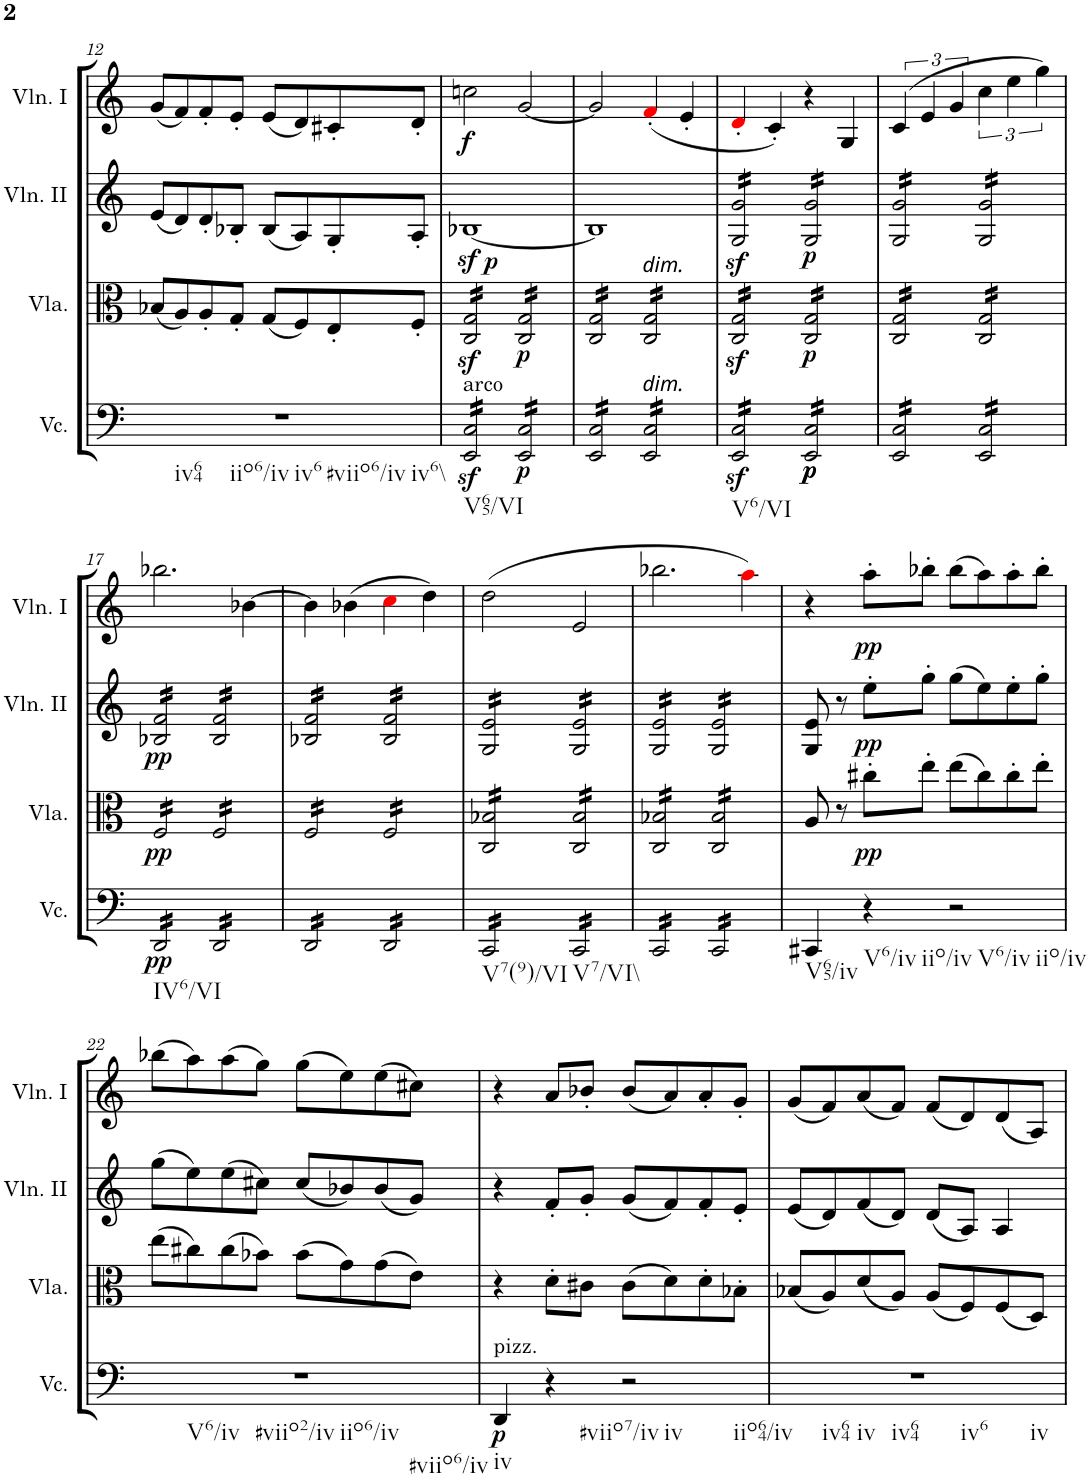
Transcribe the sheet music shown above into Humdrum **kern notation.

**kern	**dynam	**kern	**dynam	**kern	**dynam	**kern	**dynam
*part4	*part4	*part3	*part3	*part2	*part2	*part1	*part1
*staff4	*staff4	*staff3	*staff3	*staff2	*staff2	*staff1	*staff1
*I"Violoncello	*	*I"Viola	*	*I"Violino II	*	*I"Violino I	*
*I'Vc.	*	*I'Vla.	*	*I'Vln. II	*	*I'Vln. I	*
!!LO:PB:g=z
*clefF4	*	*clefC3	*	*clefG2	*	*clefG2	*
*k[]	*	*k[]	*	*k[]	*	*k[]	*
*M2/2	*	*M2/2	*	*M2/2	*	*M2/2	*
*met(c|)	*	*met(c|)	*	*met(c|)	*	*met(c|)	*
=12	=12	=12	=12	=12	=12	=12	=12
!LO:TX:b:t=iv64	!	!	!	!	!	!	!
!LO:TX:b:t=iio6/iv	!	!	!	!	!	!	!
!LO:TX:b:t=iv6	!	!	!	!	!	!	!
!LO:TX:b:t=#viio6/iv	!	!	!	!	!	!	!
!LO:TX:b:t=iv6\\	!	!	!	!	!	!	!
1r	.	(<8B-X/L	.	(<8e/L	.	(<8g/L	.
.	.	8A/)	.	8d/)	.	8f/)	.
.	.	8A'/	.	8d'/	.	8f'/	.
.	.	8G'/J	.	8B-X'/J	.	8e'/J	.
.	.	(<8G/L	.	(<8B-/L	.	(<8e/L	.
.	.	8F/)	.	8A/)	.	8d/)	.
.	.	8E'/	.	8G'/	.	8c#X'/	.
.	.	8F'/J	.	8A'/J	.	8d'/J	.
=13	=13	=13	=13	=13	=13	=13	=13
!LO:TX:a:t=arco	!	!	!	!	!	!	!
!LO:TX:b:t=V65/VI	!	!	!	!	!	!	!
!	!	!	!	!	!LO:DY:b	!	!LO:DY:b
*tremolo	*	*	*	*	*	*	*
*	*	*tremolo	*	*	*	*	*
16EE/z< 16C/z<LL	.	16C/z< 16G/z<LL	.	[1B-Xz<	p	2ccn\	f
16EE/z< 16C/z<	.	16C/z< 16G/z<	.	.	.	.	.
16EE/z< 16C/z<	.	16C/z< 16G/z<	.	.	.	.	.
16EE/z< 16C/z<	.	16C/z< 16G/z<	.	.	.	.	.
16EE/z< 16C/z<	.	16C/z< 16G/z<	.	.	.	.	.
16EE/z< 16C/z<	.	16C/z< 16G/z<	.	.	.	.	.
16EE/z< 16C/z<	.	16C/z< 16G/z<	.	.	.	.	.
16EE/z< 16C/z<JJ	.	16C/z< 16G/z<JJ	.	.	.	.	.
!	!LO:DY:b	!	!LO:DY:b	!	!	!	!
16EE/ 16C/LL	p	16C/ 16G/LL	p	.	.	[2g/	.
16EE/ 16C/	.	16C/ 16G/	.	.	.	.	.
16EE/ 16C/	.	16C/ 16G/	.	.	.	.	.
16EE/ 16C/	.	16C/ 16G/	.	.	.	.	.
16EE/ 16C/	.	16C/ 16G/	.	.	.	.	.
16EE/ 16C/	.	16C/ 16G/	.	.	.	.	.
16EE/ 16C/	.	16C/ 16G/	.	.	.	.	.
16EE/ 16C/JJ	.	16C/ 16G/JJ	.	.	.	.	.
=14	=14	=14	=14	=14	=14	=14	=14
16EE/ 16C/LL	.	16C/ 16G/LL	.	1B-]	.	2g/]	.
16EE/ 16C/	.	16C/ 16G/	.	.	.	.	.
16EE/ 16C/	.	16C/ 16G/	.	.	.	.	.
16EE/ 16C/	.	16C/ 16G/	.	.	.	.	.
16EE/ 16C/	.	16C/ 16G/	.	.	.	.	.
16EE/ 16C/	.	16C/ 16G/	.	.	.	.	.
16EE/ 16C/	.	16C/ 16G/	.	.	.	.	.
16EE/ 16C/JJ	.	16C/ 16G/JJ	.	.	.	.	.
!	!	!LO:TX:a:i:t=dim.	!	!	!	!	!
!LO:TX:a:i:t=dim.	!	!	!	!	!	!	!
16EE/ 16C/LL	.	16C/ 16G/LL	.	.	.	(<4f'i/	.
16EE/ 16C/	.	16C/ 16G/	.	.	.	.	.
16EE/ 16C/	.	16C/ 16G/	.	.	.	.	.
16EE/ 16C/	.	16C/ 16G/	.	.	.	.	.
16EE/ 16C/	.	16C/ 16G/	.	.	.	4e'/	.
16EE/ 16C/	.	16C/ 16G/	.	.	.	.	.
16EE/ 16C/	.	16C/ 16G/	.	.	.	.	.
16EE/ 16C/JJ	.	16C/ 16G/JJ	.	.	.	.	.
=15	=15	=15	=15	=15	=15	=15	=15
!LO:TX:b:t=V6/VI	!	!	!	!	!	!	!
*	*	*	*	*tremolo	*	*	*
16EE/z< 16C/z<LL	.	16C/z< 16G/z<LL	.	16G/z< 16g/z<LL	.	4d'i/	.
16EE/z< 16C/z<	.	16C/z< 16G/z<	.	16G/z< 16g/z<	.	.	.
16EE/z< 16C/z<	.	16C/z< 16G/z<	.	16G/z< 16g/z<	.	.	.
16EE/z< 16C/z<	.	16C/z< 16G/z<	.	16G/z< 16g/z<	.	.	.
16EE/z< 16C/z<	.	16C/z< 16G/z<	.	16G/z< 16g/z<	.	4c'/)	.
16EE/z< 16C/z<	.	16C/z< 16G/z<	.	16G/z< 16g/z<	.	.	.
16EE/z< 16C/z<	.	16C/z< 16G/z<	.	16G/z< 16g/z<	.	.	.
16EE/z< 16C/z<JJ	.	16C/z< 16G/z<JJ	.	16G/z< 16g/z<JJ	.	.	.
!	!LO:DY:b	!	!	!	!	!	!
!	!LO:DY:n=1:b	!	!LO:DY:b	!	!LO:DY:b	!	!
16EE/ 16C/LL	p p	16C/ 16G/LL	p	16G/ 16g/LL	p	4r	.
16EE/ 16C/	.	16C/ 16G/	.	16G/ 16g/	.	.	.
16EE/ 16C/	.	16C/ 16G/	.	16G/ 16g/	.	.	.
16EE/ 16C/	.	16C/ 16G/	.	16G/ 16g/	.	.	.
16EE/ 16C/	.	16C/ 16G/	.	16G/ 16g/	.	4G/	.
16EE/ 16C/	.	16C/ 16G/	.	16G/ 16g/	.	.	.
16EE/ 16C/	.	16C/ 16G/	.	16G/ 16g/	.	.	.
16EE/ 16C/JJ	.	16C/ 16G/JJ	.	16G/ 16g/JJ	.	.	.
=16	=16	=16	=16	=16	=16	=16	=16
16EE/ 16C/LL	.	16C/ 16G/LL	.	16G/ 16g/LL	.	(>6c/	.
16EE/ 16C/	.	16C/ 16G/	.	16G/ 16g/	.	.	.
16EE/ 16C/	.	16C/ 16G/	.	16G/ 16g/	.	.	.
.	.	.	.	.	.	6e/	.
16EE/ 16C/	.	16C/ 16G/	.	16G/ 16g/	.	.	.
16EE/ 16C/	.	16C/ 16G/	.	16G/ 16g/	.	.	.
16EE/ 16C/	.	16C/ 16G/	.	16G/ 16g/	.	.	.
.	.	.	.	.	.	6g/	.
16EE/ 16C/	.	16C/ 16G/	.	16G/ 16g/	.	.	.
16EE/ 16C/JJ	.	16C/ 16G/JJ	.	16G/ 16g/JJ	.	.	.
16EE/ 16C/LL	.	16C/ 16G/LL	.	16G/ 16g/LL	.	6cc\	.
16EE/ 16C/	.	16C/ 16G/	.	16G/ 16g/	.	.	.
16EE/ 16C/	.	16C/ 16G/	.	16G/ 16g/	.	.	.
.	.	.	.	.	.	6ee\	.
16EE/ 16C/	.	16C/ 16G/	.	16G/ 16g/	.	.	.
16EE/ 16C/	.	16C/ 16G/	.	16G/ 16g/	.	.	.
16EE/ 16C/	.	16C/ 16G/	.	16G/ 16g/	.	.	.
.	.	.	.	.	.	6gg\)	.
16EE/ 16C/	.	16C/ 16G/	.	16G/ 16g/	.	.	.
16EE/ 16C/JJ	.	16C/ 16G/JJ	.	16G/ 16g/JJ	.	.	.
!!LO:LB:g=z
=17	=17	=17	=17	=17	=17	=17	=17
!LO:TX:b:t=IV6/VI	!	!	!	!	!	!	!
!	!LO:DY:b	!	!LO:DY:b	!	!LO:DY:b	!	!
16DD/LL	pp	16F/LL	pp	16B-X/ 16f/LL	pp	2.bb-X\	.
16DD/	.	16F/	.	16B-X/ 16f/	.	.	.
16DD/	.	16F/	.	16B-X/ 16f/	.	.	.
16DD/	.	16F/	.	16B-X/ 16f/	.	.	.
16DD/	.	16F/	.	16B-X/ 16f/	.	.	.
16DD/	.	16F/	.	16B-X/ 16f/	.	.	.
16DD/	.	16F/	.	16B-X/ 16f/	.	.	.
16DD/JJ	.	16F/JJ	.	16B-X/ 16f/JJ	.	.	.
16DD/LL	.	16F/LL	.	16B-/ 16f/LL	.	.	.
16DD/	.	16F/	.	16B-/ 16f/	.	.	.
16DD/	.	16F/	.	16B-/ 16f/	.	.	.
16DD/	.	16F/	.	16B-/ 16f/	.	.	.
16DD/	.	16F/	.	16B-/ 16f/	.	[4b-X\	.
16DD/	.	16F/	.	16B-/ 16f/	.	.	.
16DD/	.	16F/	.	16B-/ 16f/	.	.	.
16DD/JJ	.	16F/JJ	.	16B-/ 16f/JJ	.	.	.
=18	=18	=18	=18	=18	=18	=18	=18
16DD/LL	.	16F/LL	.	16B-X/ 16f/LL	.	4b-\]	.
16DD/	.	16F/	.	16B-X/ 16f/	.	.	.
16DD/	.	16F/	.	16B-X/ 16f/	.	.	.
16DD/	.	16F/	.	16B-X/ 16f/	.	.	.
16DD/	.	16F/	.	16B-X/ 16f/	.	(>4b-X\	.
16DD/	.	16F/	.	16B-X/ 16f/	.	.	.
16DD/	.	16F/	.	16B-X/ 16f/	.	.	.
16DD/JJ	.	16F/JJ	.	16B-X/ 16f/JJ	.	.	.
16DD/LL	.	16F/LL	.	16B-/ 16f/LL	.	4cci\	.
16DD/	.	16F/	.	16B-/ 16f/	.	.	.
16DD/	.	16F/	.	16B-/ 16f/	.	.	.
16DD/	.	16F/	.	16B-/ 16f/	.	.	.
16DD/	.	16F/	.	16B-/ 16f/	.	4dd\)	.
16DD/	.	16F/	.	16B-/ 16f/	.	.	.
16DD/	.	16F/	.	16B-/ 16f/	.	.	.
16DD/JJ	.	16F/JJ	.	16B-/ 16f/JJ	.	.	.
=19	=19	=19	=19	=19	=19	=19	=19
!LO:TX:b:t=V7(9)/VI	!	!	!	!	!	!	!
16CC/LL	.	16C/ 16B-X/LL	.	16G/ 16e/LL	.	(>2dd\	.
16CC/	.	16C/ 16B-X/	.	16G/ 16e/	.	.	.
16CC/	.	16C/ 16B-X/	.	16G/ 16e/	.	.	.
16CC/	.	16C/ 16B-X/	.	16G/ 16e/	.	.	.
16CC/	.	16C/ 16B-X/	.	16G/ 16e/	.	.	.
16CC/	.	16C/ 16B-X/	.	16G/ 16e/	.	.	.
16CC/	.	16C/ 16B-X/	.	16G/ 16e/	.	.	.
16CC/JJ	.	16C/ 16B-X/JJ	.	16G/ 16e/JJ	.	.	.
!LO:TX:b:t=V7/VI\\	!	!	!	!	!	!	!
16CC/LL	.	16C/ 16B-/LL	.	16G/ 16e/LL	.	2e/	.
16CC/	.	16C/ 16B-/	.	16G/ 16e/	.	.	.
16CC/	.	16C/ 16B-/	.	16G/ 16e/	.	.	.
16CC/	.	16C/ 16B-/	.	16G/ 16e/	.	.	.
16CC/	.	16C/ 16B-/	.	16G/ 16e/	.	.	.
16CC/	.	16C/ 16B-/	.	16G/ 16e/	.	.	.
16CC/	.	16C/ 16B-/	.	16G/ 16e/	.	.	.
16CC/JJ	.	16C/ 16B-/JJ	.	16G/ 16e/JJ	.	.	.
=20	=20	=20	=20	=20	=20	=20	=20
16CC/LL	.	16C/ 16B-X/LL	.	16G/ 16e/LL	.	2.bb-X\	.
16CC/	.	16C/ 16B-X/	.	16G/ 16e/	.	.	.
16CC/	.	16C/ 16B-X/	.	16G/ 16e/	.	.	.
16CC/	.	16C/ 16B-X/	.	16G/ 16e/	.	.	.
16CC/	.	16C/ 16B-X/	.	16G/ 16e/	.	.	.
16CC/	.	16C/ 16B-X/	.	16G/ 16e/	.	.	.
16CC/	.	16C/ 16B-X/	.	16G/ 16e/	.	.	.
16CC/JJ	.	16C/ 16B-X/JJ	.	16G/ 16e/JJ	.	.	.
16CC/LL	.	16C/ 16B-/LL	.	16G/ 16e/LL	.	.	.
16CC/	.	16C/ 16B-/	.	16G/ 16e/	.	.	.
16CC/	.	16C/ 16B-/	.	16G/ 16e/	.	.	.
16CC/	.	16C/ 16B-/	.	16G/ 16e/	.	.	.
16CC/	.	16C/ 16B-/	.	16G/ 16e/	.	4aai\)	.
16CC/	.	16C/ 16B-/	.	16G/ 16e/	.	.	.
16CC/	.	16C/ 16B-/	.	16G/ 16e/	.	.	.
16CC/JJ	.	16C/ 16B-/JJ	.	16G/ 16e/JJ	.	.	.
*	*	*	*	*Xtremolo	*	*	*
*	*	*Xtremolo	*	*	*	*	*
*Xtremolo	*	*	*	*	*	*	*
=21	=21	=21	=21	=21	=21	=21	=21
!LO:TX:b:t=V65/iv	!	!	!	!	!	!	!
4CC#X/	.	8A/	.	8G/ 8e/	.	4r	.
.	.	8r	.	8r	.	.	.
!LO:TX:b:t=V6/iv	!	!	!	!	!	!	!
!LO:TX:b:t=iio/iv	!	!	!	!	!	!	!
!	!	!	!LO:DY:b	!	!LO:DY:b	!	!LO:DY:b
4r	.	8cc#X'\L	pp	8ee'\L	pp	8aa'\L	pp
.	.	8ee'\J	.	8gg'\J	.	8bb-X'\J	.
!LO:TX:b:t=V6/iv	!	!	!	!	!	!	!
!LO:TX:b:t=iio/iv	!	!	!	!	!	!	!
2r	.	(>8ee\L	.	(>8gg\L	.	(>8bb-\L	.
.	.	8cc#\)	.	8ee\)	.	8aa\)	.
.	.	8cc#'\	.	8ee'\	.	8aa'\	.
.	.	8ee'\J	.	8gg'\J	.	8bb-'\J	.
!!LO:LB:g=z
=22	=22	=22	=22	=22	=22	=22	=22
!LO:TX:b:t=V6/iv	!	!	!	!	!	!	!
!LO:TX:b:t=#viio2/iv	!	!	!	!	!	!	!
!LO:TX:b:t=iio6/iv	!	!	!	!	!	!	!
!LO:TX:b:t=#viio6/iv	!	!	!	!	!	!	!
1r	.	(>8ee\L	.	(>8gg\L	.	(>8bb-X\L	.
.	.	8cc#X\)	.	8ee\)	.	8aa\)	.
.	.	(>8cc#\	.	(>8ee\	.	(>8aa\	.
.	.	8b-X\J)	.	8cc#X\J)	.	8gg\J)	.
.	.	(>8b-\L	.	(<8cc#/L	.	(>8gg\L	.
.	.	8g\)	.	8b-X/)	.	8ee\)	.
.	.	(>8g\	.	(<8b-/	.	(>8ee\	.
.	.	8e\J)	.	8g/J)	.	8cc#X\J)	.
=23	=23	=23	=23	=23	=23	=23	=23
!LO:TX:a:t=pizz.	!	!	!	!	!	!	!
!LO:TX:b:t=iv	!	!	!	!	!	!	!
!	!LO:DY:b	!	!	!	!	!	!
4DD/	p	4r	.	4r	.	4r	.
!LO:TX:b:t=#viio7/iv	!	!	!	!	!	!	!
4r	.	8d'\L	.	8f'/L	.	8a/L	.
.	.	8c#X\J	.	8g'/J	.	8b-X'/J	.
!LO:TX:b:t=iv	!	!	!	!	!	!	!
!LO:TX:b:t=iio64/iv	!	!	!	!	!	!	!
2r	.	(>8c#\L	.	(<8g/L	.	(<8b-/L	.
.	.	8d\)	.	8f/)	.	8a/)	.
.	.	8d'\	.	8f'/	.	8a'/	.
.	.	8B-X'\J	.	8e'/J	.	8g'/J	.
=24	=24	=24	=24	=24	=24	=24	=24
!LO:TX:b:t=iv64	!	!	!	!	!	!	!
!LO:TX:b:t=iv	!	!	!	!	!	!	!
!LO:TX:b:t=iv64	!	!	!	!	!	!	!
!LO:TX:b:t=iv6	!	!	!	!	!	!	!
!LO:TX:b:t=iv	!	!	!	!	!	!	!
1r	.	(<8B-X/L	.	(<8e/L	.	(<8g/L	.
.	.	8A/)	.	8d/)	.	8f/)	.
.	.	(<8d/	.	(<8f/	.	(<8a/	.
.	.	8A/J)	.	8d/J)	.	8f/J)	.
.	.	(<8A/L	.	(<8d/L	.	(<8f/L	.
.	.	8F/)	.	8A/J)	.	8d/)	.
.	.	(<8F/	.	4A/	.	(<8d/	.
.	.	8D/J)	.	.	.	8A/J)	.
=	=	=	=	=	=	=	=
*-	*-	*-	*-	*-	*-	*-	*-
